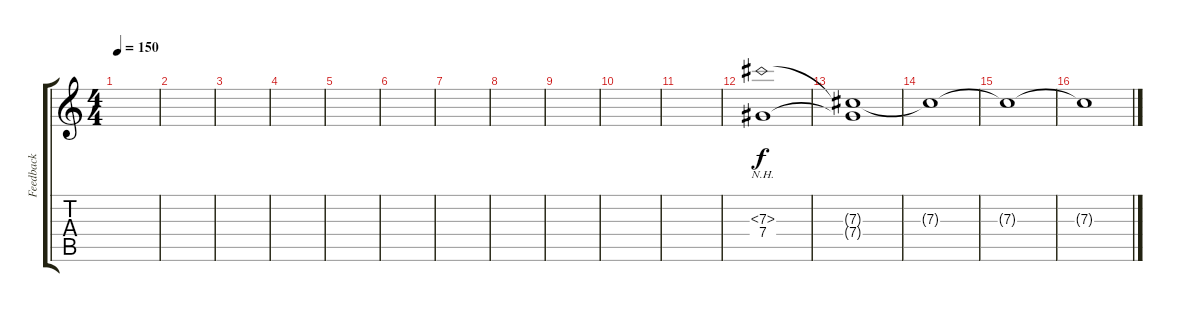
\track ("Feedback" "Feedback") {instrument distortionguitar}
\staff {score tabs}
\tuning (Eb4 Bb3 Gb3 Db3 Ab2 Eb2) {hide}
\ts (4 4)
\tempo 150
\clef g2
\ks c
|
|
|
|
|
|
|
|
|
|
|
(7.3{nh} 7.4).1{volume 4} |
(7.3{t} 7.4{t}).1 |
7.3{t}.1{volume 13} |
7.3{t}.1 |
7.3{t}.1
